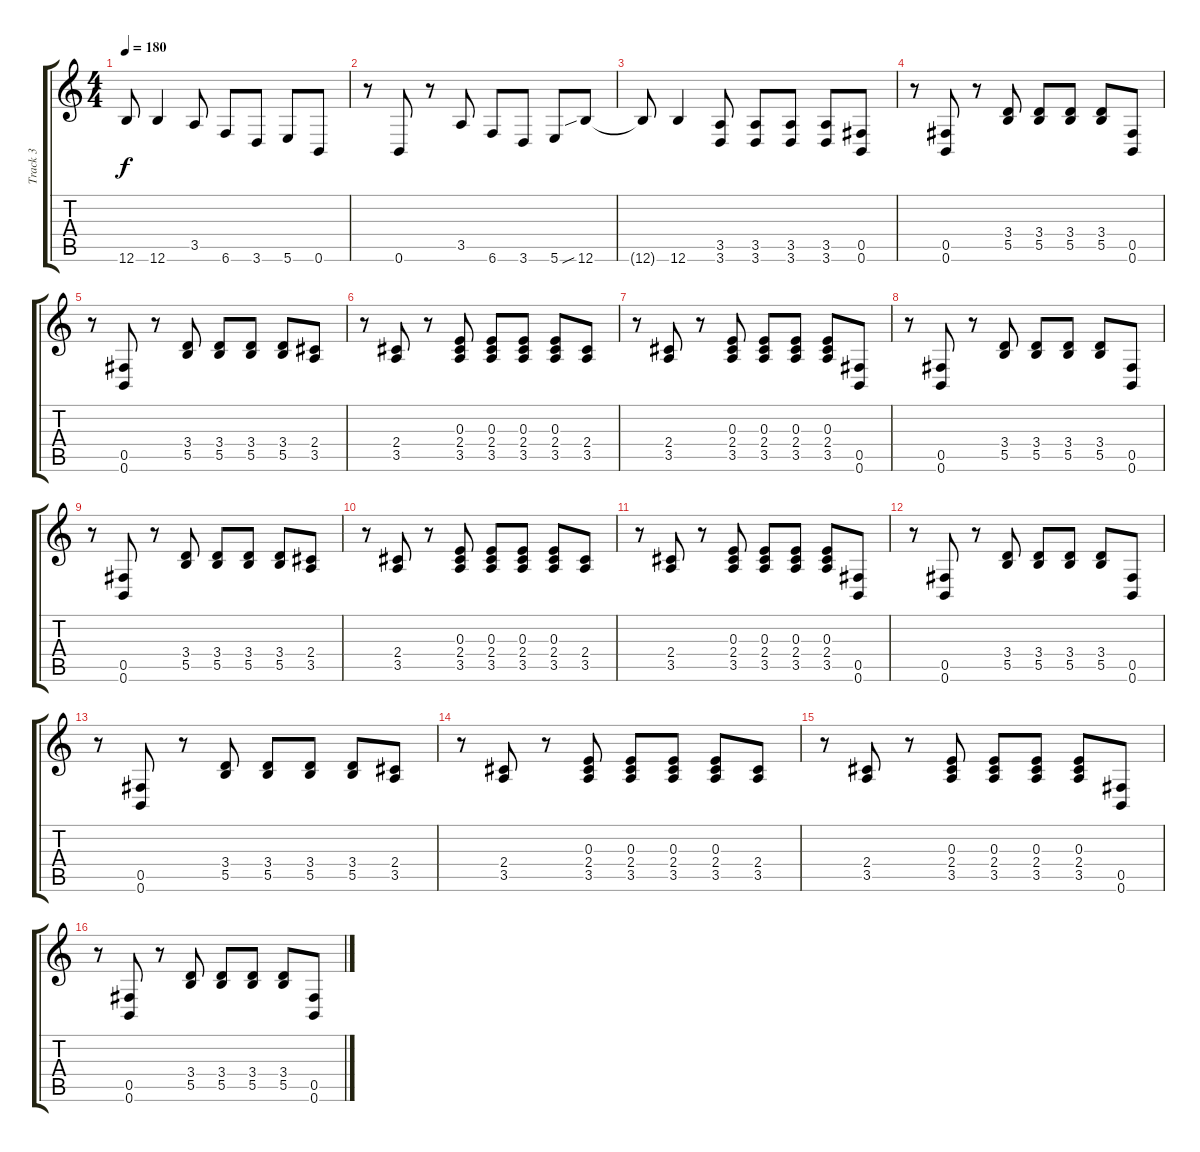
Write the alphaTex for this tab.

\track ("Track 3" "Track 3") {instrument distortionguitar}
\staff {score tabs}
\tuning (Db4 Ab3 E3 B2 Gb2 B1) {hide}
\ts (4 4)
\tempo 180
\clef g2
\ks c
12.6{t}.8{dy f} 12.6.4 3.5.8 6.6.8 3.6.8 5.6.8 0.6.8 |
r.8 0.6.8 r.8 3.5.8 6.6.8 3.6.8 5.6.8 12.6{sib}.8 |
12.6{t}.8 12.6.4 (3.5 3.6).8 (3.5 3.6).8 (3.5 3.6).8 (3.5 3.6).8 (0.5 0.6).8 |
r.8 (0.5 0.6).8 r.8 (3.4 5.5).8 (3.4 5.5).8 (3.4 5.5).8 (3.4 5.5).8 (0.5 0.6).8 |
r.8 (0.5 0.6).8 r.8 (3.4 5.5).8 (3.4 5.5).8 (3.4 5.5).8 (3.4 5.5).8 (2.4 3.5).8 |
r.8 (2.4 3.5).8 r.8 (0.3 2.4 3.5).8 (0.3 2.4 3.5).8 (0.3 2.4 3.5).8 (0.3 2.4 3.5).8 (2.4 3.5).8 |
r.8 (2.4 3.5).8 r.8 (0.3 2.4 3.5).8 (0.3 2.4 3.5).8 (0.3 2.4 3.5).8 (0.3 2.4 3.5).8 (0.5 0.6).8 |
r.8 (0.5 0.6).8 r.8 (3.4 5.5).8 (3.4 5.5).8 (3.4 5.5).8 (3.4 5.5).8 (0.5 0.6).8 |
r.8 (0.5 0.6).8 r.8 (3.4 5.5).8 (3.4 5.5).8 (3.4 5.5).8 (3.4 5.5).8 (2.4 3.5).8 |
r.8 (2.4 3.5).8 r.8 (0.3 2.4 3.5).8 (0.3 2.4 3.5).8 (0.3 2.4 3.5).8 (0.3 2.4 3.5).8 (2.4 3.5).8 |
r.8 (2.4 3.5).8 r.8 (0.3 2.4 3.5).8 (0.3 2.4 3.5).8 (0.3 2.4 3.5).8 (0.3 2.4 3.5).8 (0.5 0.6).8 |
r.8 (0.5 0.6).8 r.8 (3.4 5.5).8 (3.4 5.5).8 (3.4 5.5).8 (3.4 5.5).8 (0.5 0.6).8 |
r.8 (0.5 0.6).8 r.8 (3.4 5.5).8 (3.4 5.5).8 (3.4 5.5).8 (3.4 5.5).8 (2.4 3.5).8 |
r.8 (2.4 3.5).8 r.8 (0.3 2.4 3.5).8 (0.3 2.4 3.5).8 (0.3 2.4 3.5).8 (0.3 2.4 3.5).8 (2.4 3.5).8 |
r.8 (2.4 3.5).8 r.8 (0.3 2.4 3.5).8 (0.3 2.4 3.5).8 (0.3 2.4 3.5).8 (0.3 2.4 3.5).8 (0.5 0.6).8 |
r.8 (0.5 0.6).8 r.8 (3.4 5.5).8 (3.4 5.5).8 (3.4 5.5).8 (3.4 5.5).8 (0.5 0.6).8
